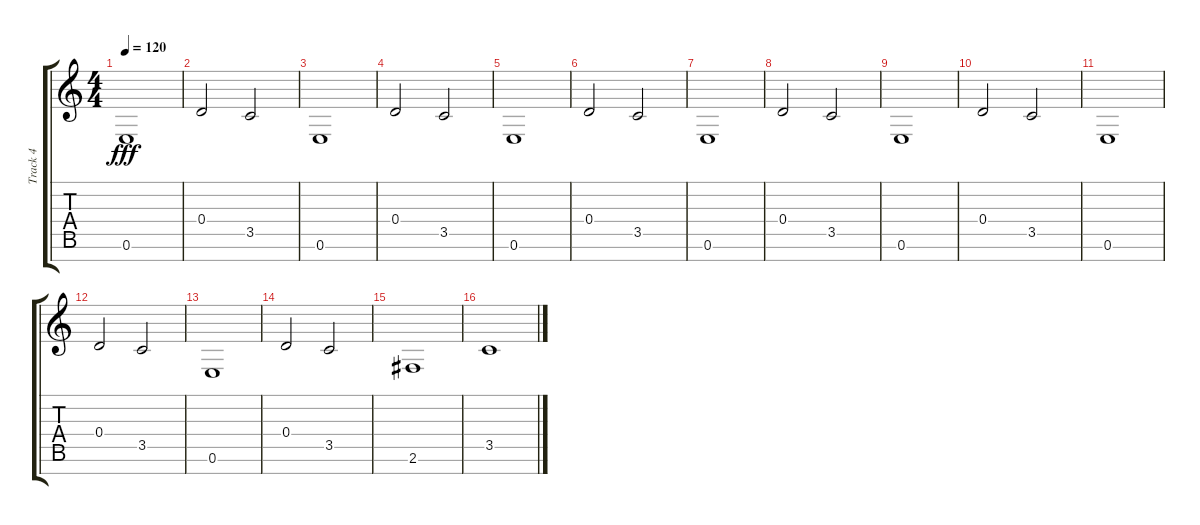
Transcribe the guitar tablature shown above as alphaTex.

\track ("Track 4" "Track 4") {instrument electricbassfinger}
\staff {score tabs}
\tuning (E4 B3 G3 D3 A2 E2 B1) {hide}
\ts (4 4)
\tempo 120
\clef g2
\ks c
0.6.1{dy fff} |
0.4.2 3.5.2 |
0.6.1 |
0.4.2 3.5.2 |
0.6.1 |
0.4.2 3.5.2 |
0.6.1 |
0.4.2 3.5.2 |
0.6.1 |
0.4.2 3.5.2 |
0.6.1 |
0.4.2 3.5.2 |
0.6.1 |
0.4.2 3.5.2 |
2.6.1 |
3.5.1
